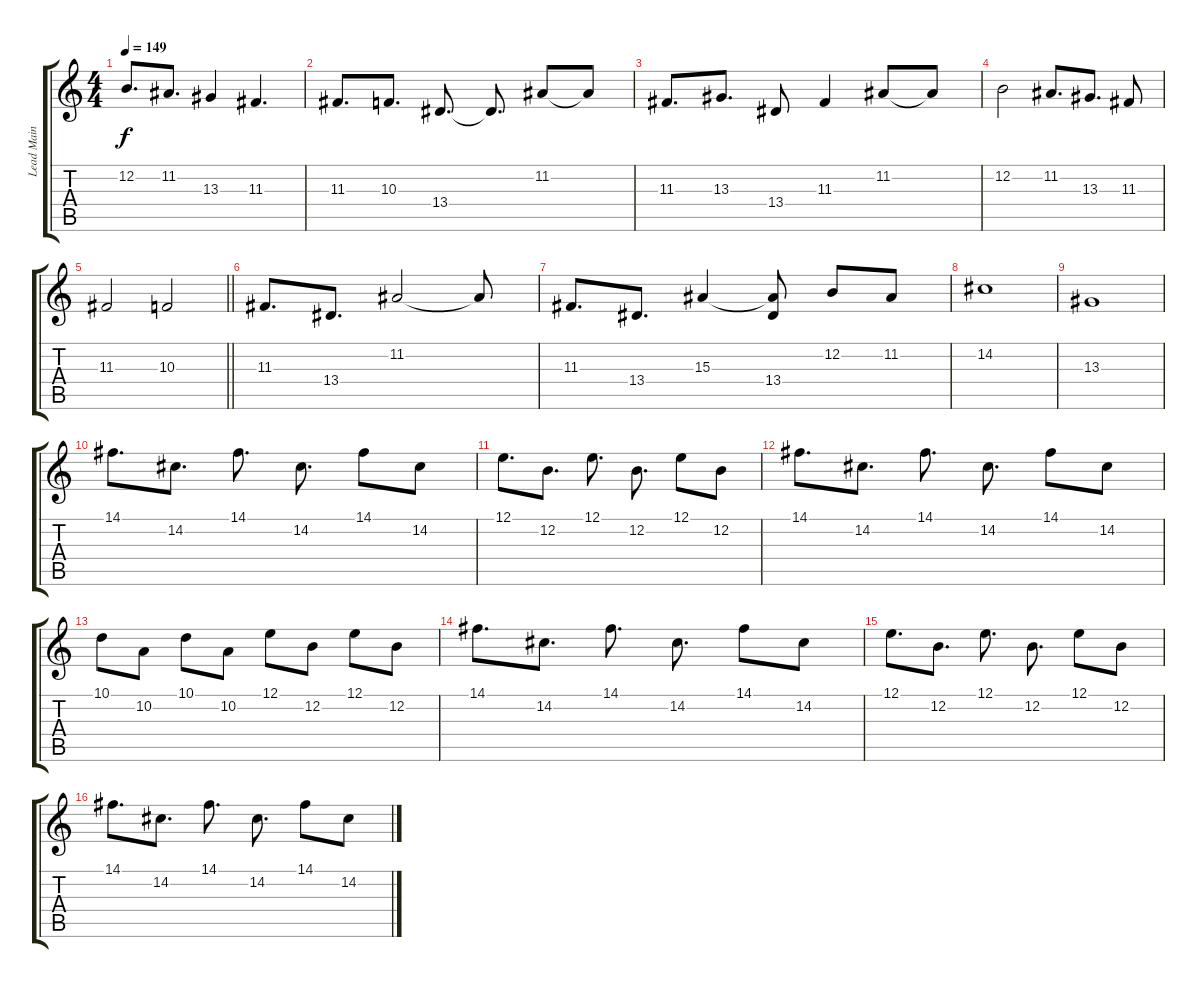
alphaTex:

\track ("Lead Main" "Lead Main") {instrument lead2sawtooth}
\staff {score tabs}
\tuning (E4 B3 G3 D3 A2 E2) {hide}
\ts (4 4)
\tempo 149
\clef g2
\ks c
12.2.8{d dy f} 11.2.8{d} 13.3.4 11.3.4{d} |
11.3.8{d} 10.3.8{d} 13.4.8{d} 13.4{t}.8{d} 11.2.8 11.2{t}.8 |
11.3.8{d} 13.3.8{d} 13.4.8 11.3.4 11.2.8 11.2{t}.8 |
12.2.2 11.2.8{d} 13.3.8{d} 11.3.8 |
\barLineRight lightlight
11.3.2 10.3.2 |
11.3.8{d} 13.4.8{d} 11.2.2 11.2{t}.8 |
11.3.8{d} 13.4.8{d} 15.3.4 (15.3{t} 13.4).8 12.2.8 11.2.8 |
14.2.1 |
13.3.1 |
14.1.8{d} 14.2.8{d} 14.1.8{d} 14.2.8{d} 14.1.8 14.2.8 |
12.1.8{d} 12.2.8{d} 12.1.8{d} 12.2.8{d} 12.1.8 12.2.8 |
14.1.8{d} 14.2.8{d} 14.1.8{d} 14.2.8{d} 14.1.8 14.2.8 |
10.1.8 10.2.8 10.1.8 10.2.8 12.1.8 12.2.8 12.1.8 12.2.8 |
14.1.8{d} 14.2.8{d} 14.1.8{d} 14.2.8{d} 14.1.8 14.2.8 |
12.1.8{d} 12.2.8{d} 12.1.8{d} 12.2.8{d} 12.1.8 12.2.8 |
14.1.8{d} 14.2.8{d} 14.1.8{d} 14.2.8{d} 14.1.8 14.2.8
